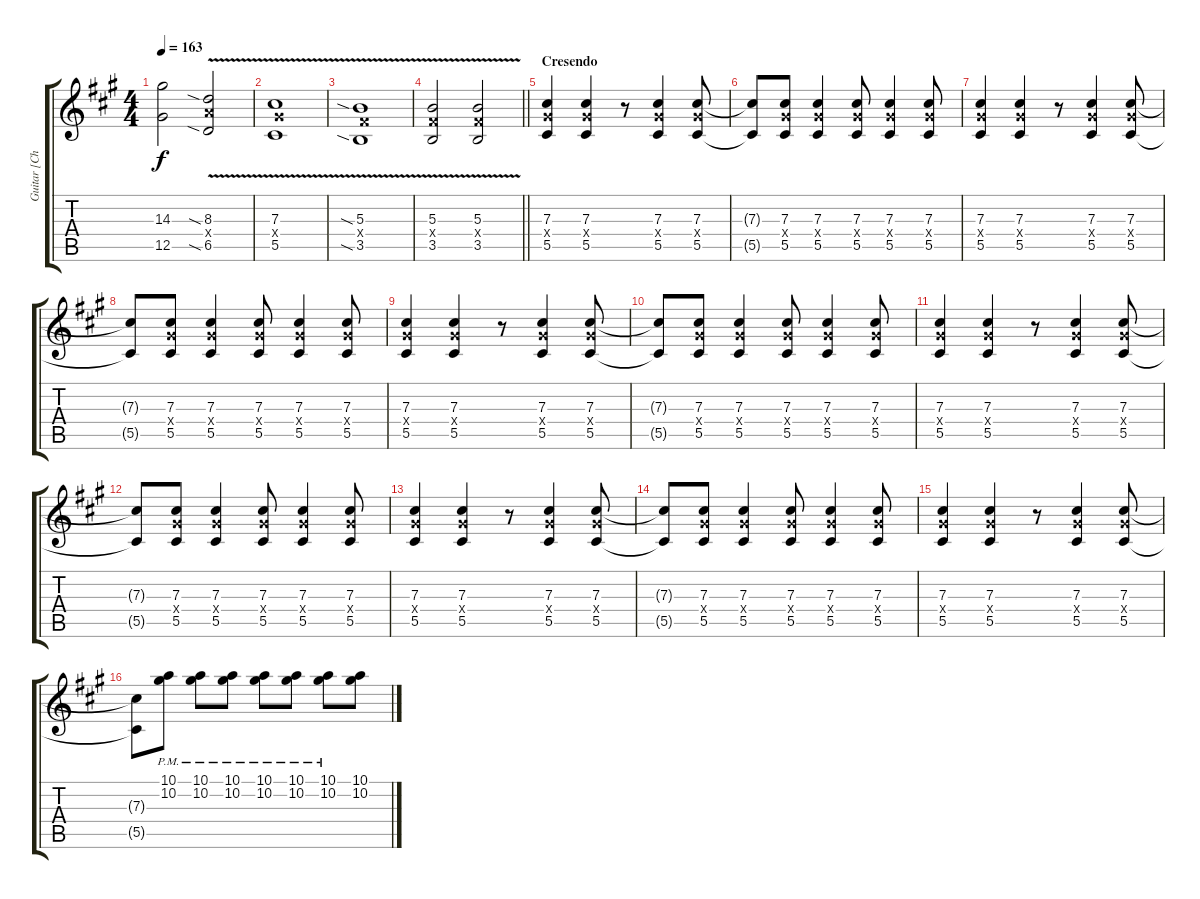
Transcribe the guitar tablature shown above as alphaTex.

\track ("Guitar [Chris Day] " "Guitar [Ch") {instrument distortionguitar}
\staff {score tabs}
\tuning (B3 Bb3 Gb3 Db3 Ab2 Db2) {hide}
\ts (4 4)
\tempo 163
\clef g2
\ks a
(14.3{t} 12.5{t}).2{dy f} (8.3{v sia} 8.4{x} 6.5{v sia}).2 |
(7.3{v} 7.4{x} 5.5{v}).1 |
(5.3{v sia} 5.4{x} 3.5{v sia}).1 |
\barLineRight lightlight
(5.3{v} 5.4{x} 3.5{v}).2 (5.3{v} 5.4{x} 3.5{v}).2 |
\section ("" "Cresendo")
(7.3 7.4{x} 5.5).4 (7.3 7.4{x} 5.5).4 r.8 (7.3 7.4{x} 5.5).4 (7.3 7.4{x} 5.5).8 |
(7.3{t} 5.5{t}).8 (7.3 7.4{x} 5.5).8 (7.3 7.4{x} 5.5).4 (7.3 7.4{x} 5.5).8 (7.3 7.4{x} 5.5).4 (7.3 7.4{x} 5.5).8 |
(7.3 7.4{x} 5.5).4 (7.3 7.4{x} 5.5).4 r.8 (7.3 7.4{x} 5.5).4 (7.3 7.4{x} 5.5).8 |
(7.3{t} 5.5{t}).8 (7.3 7.4{x} 5.5).8 (7.3 7.4{x} 5.5).4 (7.3 7.4{x} 5.5).8 (7.3 7.4{x} 5.5).4 (7.3 7.4{x} 5.5).8 |
(7.3 7.4{x} 5.5).4 (7.3 7.4{x} 5.5).4 r.8 (7.3 7.4{x} 5.5).4 (7.3 7.4{x} 5.5).8 |
(7.3{t} 5.5{t}).8 (7.3 7.4{x} 5.5).8 (7.3 7.4{x} 5.5).4 (7.3 7.4{x} 5.5).8 (7.3 7.4{x} 5.5).4 (7.3 7.4{x} 5.5).8 |
(7.3 7.4{x} 5.5).4 (7.3 7.4{x} 5.5).4 r.8 (7.3 7.4{x} 5.5).4 (7.3 7.4{x} 5.5).8 |
(7.3{t} 5.5{t}).8 (7.3 7.4{x} 5.5).8 (7.3 7.4{x} 5.5).4 (7.3 7.4{x} 5.5).8 (7.3 7.4{x} 5.5).4 (7.3 7.4{x} 5.5).8 |
(7.3 7.4{x} 5.5).4 (7.3 7.4{x} 5.5).4 r.8 (7.3 7.4{x} 5.5).4 (7.3 7.4{x} 5.5).8 |
(7.3{t} 5.5{t}).8 (7.3 7.4{x} 5.5).8 (7.3 7.4{x} 5.5).4 (7.3 7.4{x} 5.5).8 (7.3 7.4{x} 5.5).4 (7.3 7.4{x} 5.5).8 |
(7.3 7.4{x} 5.5).4 (7.3 7.4{x} 5.5).4 r.8 (7.3 7.4{x} 5.5).4 (7.3 7.4{x} 5.5).8 |
(7.3{t} 5.5{t}).8 (10.1{pm} 10.2{pm}).8 (10.1{pm} 10.2{pm}).8 (10.1{pm} 10.2{pm}).8 (10.1{pm} 10.2{pm}).8 (10.1{pm} 10.2{pm}).8 (10.1{pm} 10.2{pm}).8 (10.1 10.2).8
